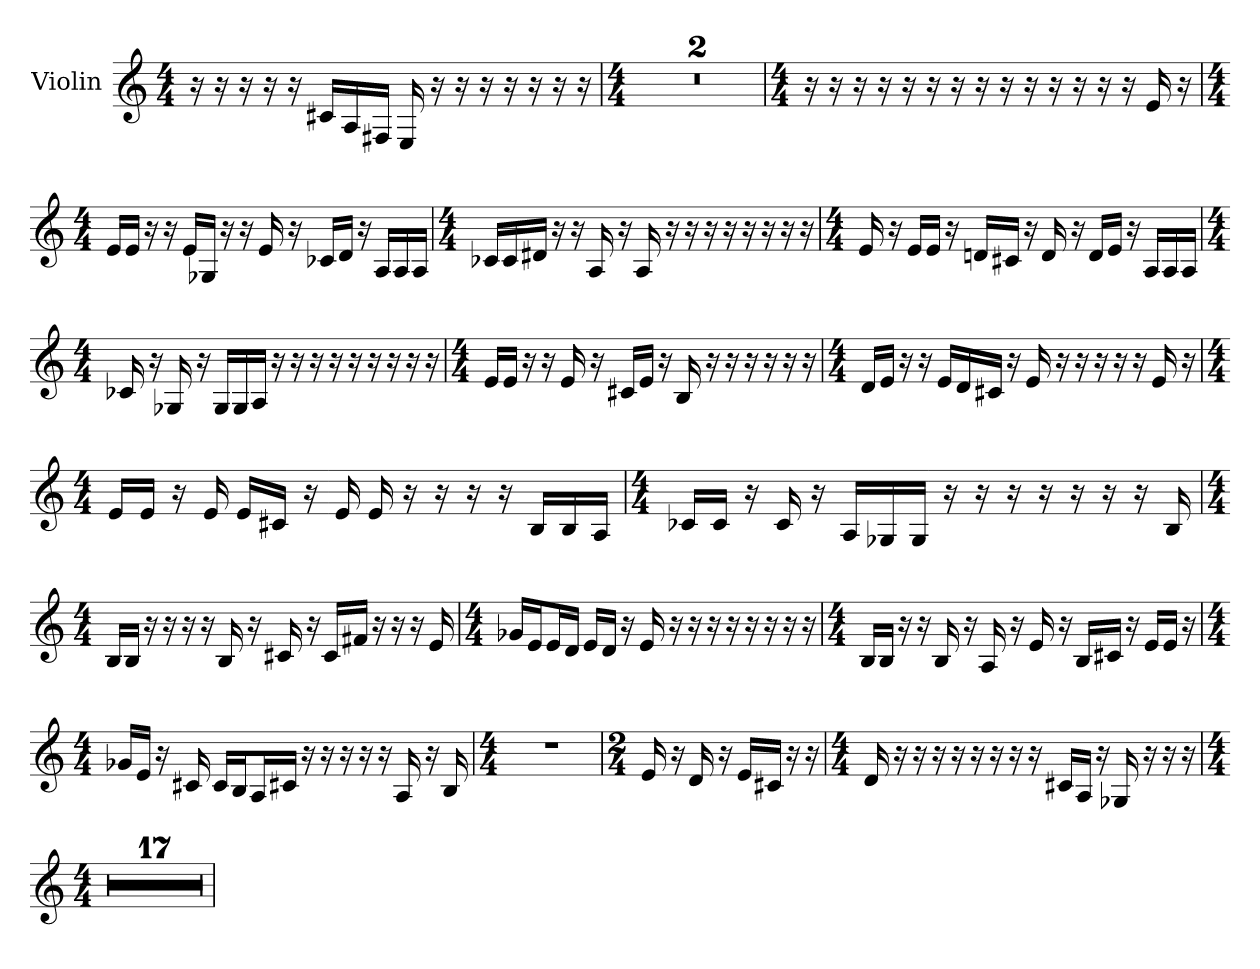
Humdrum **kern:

**kern
*part1
*staff1
*I"Violin
*I'Vln
*M4/4
=
16r
16r
16r
16r
16r
16c#XLL
16A
16F#XJJ
16E
16r
16r
16r
16r
16r
16r
16r
=
*M4/4
1r
=
*M4/4
1r
=
*M4/4
16r
16r
16r
16r
16r
16r
16r
16r
16r
16r
16r
16r
16r
16r
16e
16r
=
*M4/4
16eLL
16eJJ
16r
16r
16eLL
16G-XJJ
16r
16r
16e
16r
16c-XLL
16dJJ
16r
16ALL
16A
16AJJ
=
*M4/4
16c-XLL
16c-
16d#XJJ
16r
16r
16A
16r
16A
16r
16r
16r
16r
16r
16r
16r
16r
=
*M4/4
16e
16r
16eLL
16eJJ
16r
16dnLL
16c#XJJ
16r
16d
16r
16dLL
16eJJ
16r
16ALL
16A
16AJJ
=
*M4/4
16c-X
16r
16G-X
16r
16G-LL
16G-
16AJJ
16r
16r
16r
16r
16r
16r
16r
16r
16r
=
*M4/4
16eLL
16eJJ
16r
16r
16e
16r
16c#XLL
16eJJ
16r
16B
16r
16r
16r
16r
16r
16r
=
*M4/4
16dLL
16eJJ
16r
16r
16eLL
16d
16c#XJJ
16r
16e
16r
16r
16r
16r
16r
16e
16r
=
*M4/4
16eLL
16eJJ
16r
16e
16eLL
16c#XJJ
16r
16e
16e
16r
16r
16r
16r
16BLL
16B
16AJJ
=
*M4/4
16c-XLL
16c-JJ
16r
16c-
16r
16ALL
16G-X
16G-JJ
16r
16r
16r
16r
16r
16r
16r
16B
=
*M4/4
16BLL
16BJJ
16r
16r
16r
16r
16B
16r
16c#X
16r
16c#LL
16f#XJJ
16r
16r
16r
16e
=
*M4/4
16g-XLL
16eJ
16eL
16dJJ
16eLL
16dJJ
16r
16e
16r
16r
16r
16r
16r
16r
16r
16r
=
*M4/4
16BLL
16BJJ
16r
16r
16B
16r
16A
16r
16e
16r
16BLL
16c#XJJ
16r
16eLL
16eJJ
16r
=
*M4/4
16g-XLL
16eJJ
16r
16c#X
16c#LL
16BJ
16AL
16c#XJJ
16r
16r
16r
16r
16r
16A
16r
16B
=
*M4/4
1r
=
*M2/4
16e
16r
16d
16r
16eLL
16c#XJJ
16r
16r
=
*M4/4
16d
16r
16r
16r
16r
16r
16r
16r
16r
16c#XLL
16AJJ
16r
16G-X
16r
16r
16r
=
*M4/4
1r
=
*M4/4
1r
=
*M4/4
1r
=
*M4/4
1r
=
*M4/4
1r
=
*M4/4
1r
=
*M4/4
1r
=
*M4/4
1r
=
*M4/4
1r
=
*M4/4
1r
=
*M4/4
1r
=
*M4/4
1r
=
*M4/4
1r
=
*M4/4
1r
=
*M4/4
1r
=
*M4/4
1r
=
1r
=
*-
